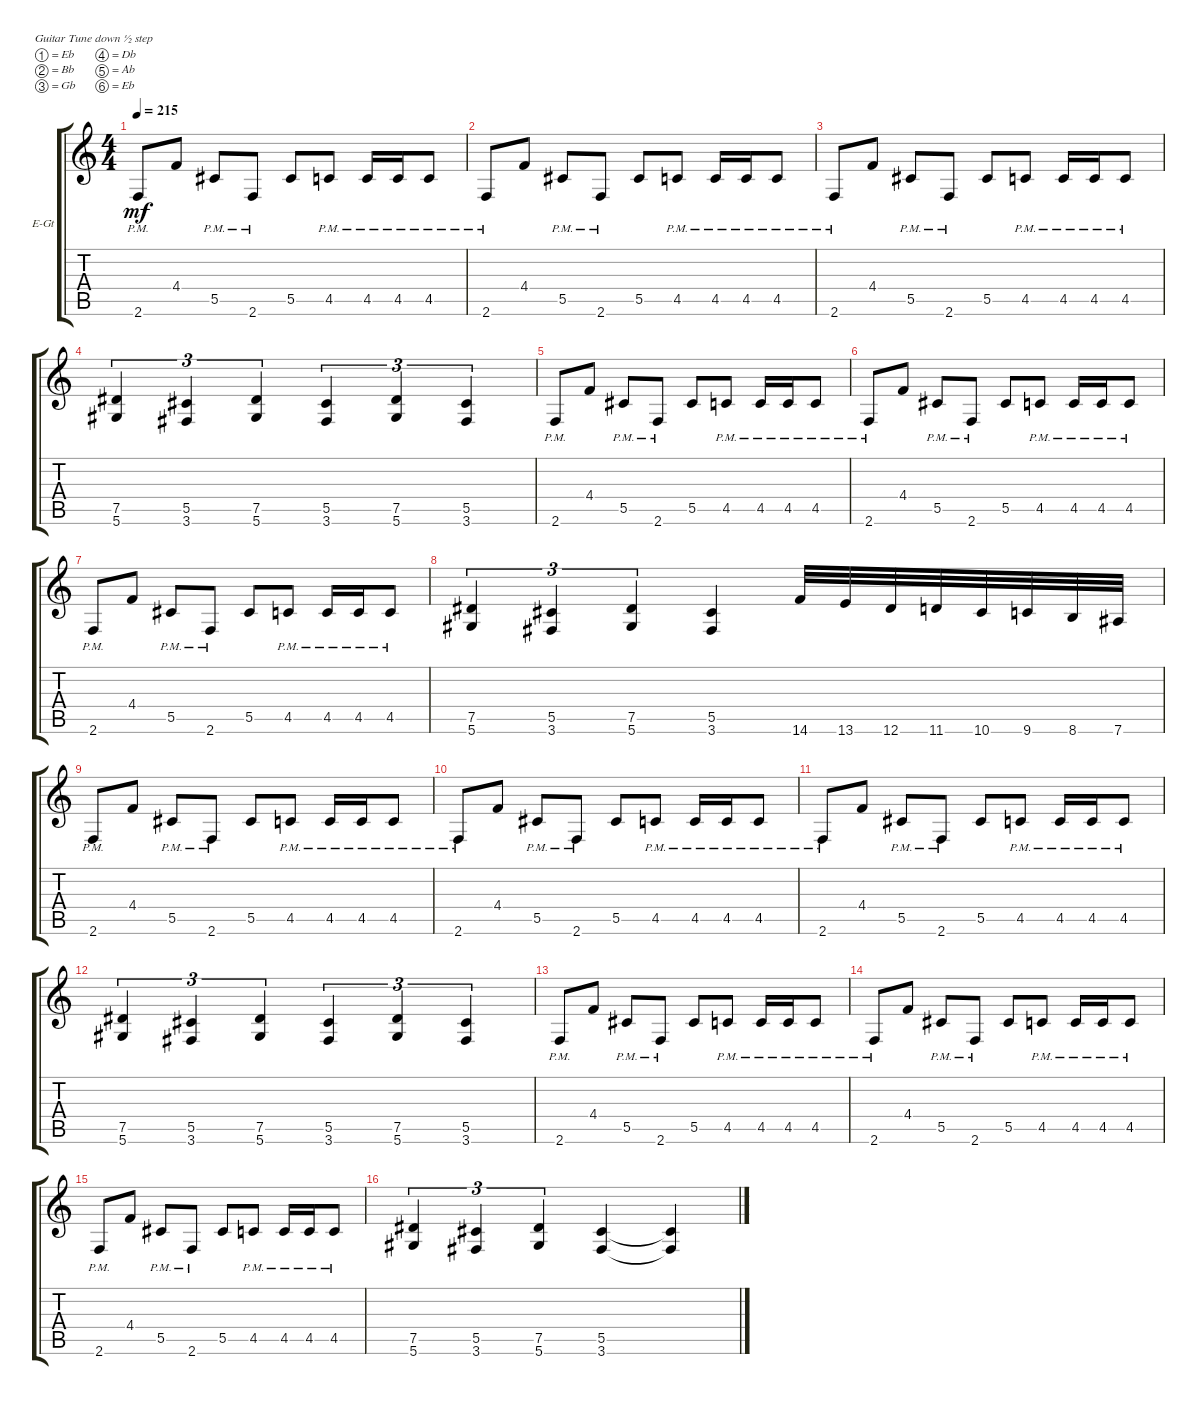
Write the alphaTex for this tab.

\bracketExtendMode groupsimilarinstruments
\firstSystemTrackNameOrientation horizontal
\otherSystemsTrackNameOrientation horizontal
\track ("left" "E-Gt") {instrument distortionguitar}
\staff {score tabs}
\tuning (Eb4 Bb3 Gb3 Db3 Ab2 Eb2)
\ts (4 4)
\tempo 215
\clef g2
\ks c
2.6{pm}.8{dy mf} 4.4.8 5.5{pm}.8 2.6{pm}.8 5.5.8 4.5{pm}.8 4.5{pm}.16 4.5{pm}.16 4.5{pm}.8 |
2.6{pm}.8 4.4.8 5.5{pm}.8 2.6{pm}.8 5.5.8 4.5{pm}.8 4.5{pm}.16 4.5{pm}.16 4.5{pm}.8 |
2.6{pm}.8 4.4.8 5.5{pm}.8 2.6{pm}.8 5.5.8 4.5{pm}.8 4.5{pm}.16 4.5{pm}.16 4.5{pm}.8 |
(5.6 7.5).4{tu (3 2)} (3.6 5.5).4{tu (3 2)} (5.6 7.5).4{tu (3 2)} (3.6 5.5).4{tu (3 2)} (5.6 7.5).4{tu (3 2)} (3.6 5.5).4{tu (3 2)} |
2.6{pm}.8 4.4.8 5.5{pm}.8 2.6{pm}.8 5.5.8 4.5{pm}.8 4.5{pm}.16 4.5{pm}.16 4.5{pm}.8 |
2.6{pm}.8 4.4.8 5.5{pm}.8 2.6{pm}.8 5.5.8 4.5{pm}.8 4.5{pm}.16 4.5{pm}.16 4.5{pm}.8 |
2.6{pm}.8 4.4.8 5.5{pm}.8 2.6{pm}.8 5.5.8 4.5{pm}.8 4.5{pm}.16 4.5{pm}.16 4.5{pm}.8 |
(5.6 7.5).4{tu (3 2)} (3.6 5.5).4{tu (3 2)} (5.6 7.5).4{tu (3 2)} (3.6 5.5).4 14.6.32 13.6.32 12.6.32 11.6.32 10.6.32 9.6.32 8.6.32 7.6.32 |
2.6{pm}.8 4.4.8 5.5{pm}.8 2.6{pm}.8 5.5.8 4.5{pm}.8 4.5{pm}.16 4.5{pm}.16 4.5{pm}.8 |
2.6{pm}.8 4.4.8 5.5{pm}.8 2.6{pm}.8 5.5.8 4.5{pm}.8 4.5{pm}.16 4.5{pm}.16 4.5{pm}.8 |
2.6{pm}.8 4.4.8 5.5{pm}.8 2.6{pm}.8 5.5.8 4.5{pm}.8 4.5{pm}.16 4.5{pm}.16 4.5{pm}.8 |
(5.6 7.5).4{tu (3 2)} (3.6 5.5).4{tu (3 2)} (5.6 7.5).4{tu (3 2)} (3.6 5.5).4{tu (3 2)} (5.6 7.5).4{tu (3 2)} (3.6 5.5).4{tu (3 2)} |
2.6{pm}.8 4.4.8 5.5{pm}.8 2.6{pm}.8 5.5.8 4.5{pm}.8 4.5{pm}.16 4.5{pm}.16 4.5{pm}.8 |
2.6{pm}.8 4.4.8 5.5{pm}.8 2.6{pm}.8 5.5.8 4.5{pm}.8 4.5{pm}.16 4.5{pm}.16 4.5{pm}.8 |
2.6{pm}.8 4.4.8 5.5{pm}.8 2.6{pm}.8 5.5.8 4.5{pm}.8 4.5{pm}.16 4.5{pm}.16 4.5{pm}.8 |
(5.6 7.5).4{tu (3 2)} (3.6 5.5).4{tu (3 2)} (5.6 7.5).4{tu (3 2)} (3.6 5.5).4 (3.6{t} 5.5{t}).4
